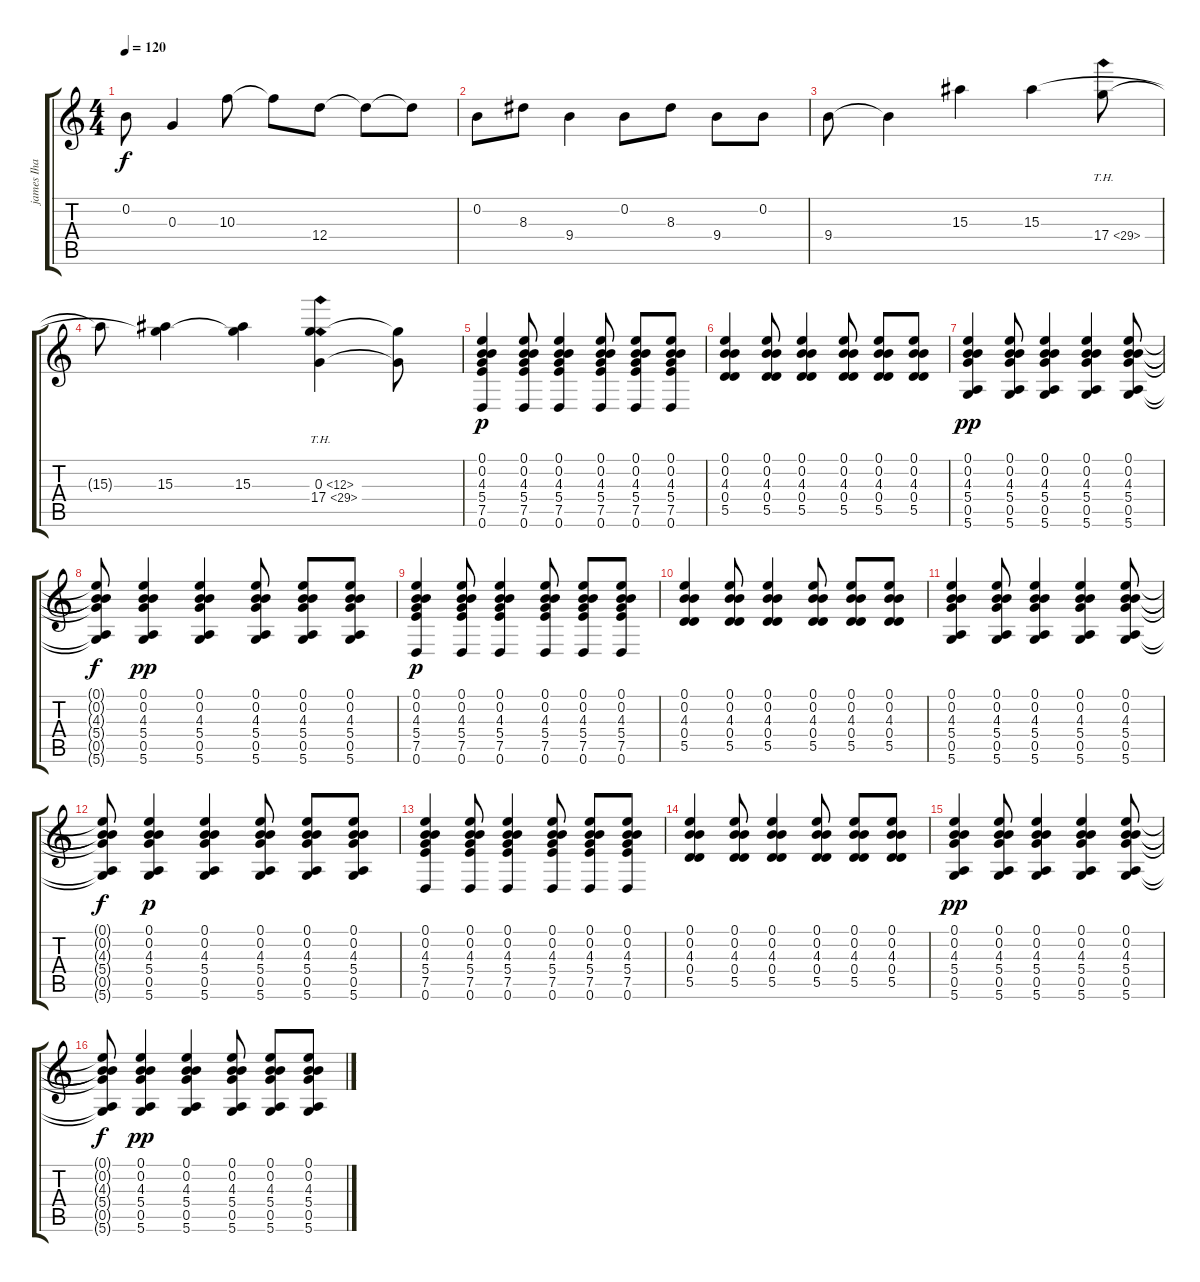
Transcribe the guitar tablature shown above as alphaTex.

\track ("james Iha" "james Iha") {instrument electricguitarclean}
\staff {score tabs}
\tuning (E4 B3 G3 D3 A2 D2) {hide}
\ts (4 4)
\tempo 120
\clef g2
\ks c
0.2.8{dy f} 0.3.4 10.3.8 10.3{t}.8 12.4.8 12.4{t}.8 12.4{t}.8 |
0.2.8 8.3.8 9.4.4 0.2.8 8.3.8 9.4.8 0.2.8 |
9.4.8 9.4{t}.4 15.3.4 15.3.4 17.4{th 12}.8 |
15.3{t}.8 (15.3 17.4{t}).4 (15.3 17.4{t}).4 (0.3{th 12} 17.4{th 12}).4 (0.3{t} 17.4{t}).8 |
(0.1 0.2 4.3 5.4 7.5 0.6).4{dy p volume 8 instrument electricguitarclean} (0.1 0.2 4.3 5.4 7.5 0.6).8 (0.1 0.2 4.3 5.4 7.5 0.6).4 (0.1 0.2 4.3 5.4 7.5 0.6).8 (0.1 0.2 4.3 5.4 7.5 0.6).8 (0.1 0.2 4.3 5.4 7.5 0.6).8 |
(0.1 0.2 4.3 0.4 5.5).4 (0.1 0.2 4.3 0.4 5.5).8 (0.1 0.2 4.3 0.4 5.5).4 (0.1 0.2 4.3 0.4 5.5).8 (0.1 0.2 4.3 0.4 5.5).8 (0.1 0.2 4.3 0.4 5.5).8 |
(0.1 0.2 4.3 5.4 0.5 5.6).4{dy pp} (0.1 0.2 4.3 5.4 0.5 5.6).8 (0.1 0.2 4.3 5.4 0.5 5.6).4 (0.1 0.2 4.3 5.4 0.5 5.6).4 (0.1 0.2 4.3 5.4 0.5 5.6).8 |
(0.1{t} 0.2{t} 4.3{t} 5.4{t} 0.5{t} 5.6{t}).8{dy f} (0.1 0.2 4.3 5.4 0.5 5.6).4{dy pp} (0.1 0.2 4.3 5.4 0.5 5.6).4 (0.1 0.2 4.3 5.4 0.5 5.6).8 (0.1 0.2 4.3 5.4 0.5 5.6).8 (0.1 0.2 4.3 5.4 0.5 5.6).8 |
(0.1 0.2 4.3 5.4 7.5 0.6).4{dy p} (0.1 0.2 4.3 5.4 7.5 0.6).8 (0.1 0.2 4.3 5.4 7.5 0.6).4 (0.1 0.2 4.3 5.4 7.5 0.6).8 (0.1 0.2 4.3 5.4 7.5 0.6).8 (0.1 0.2 4.3 5.4 7.5 0.6).8 |
(0.1 0.2 4.3 0.4 5.5).4 (0.1 0.2 4.3 0.4 5.5).8 (0.1 0.2 4.3 0.4 5.5).4 (0.1 0.2 4.3 0.4 5.5).8 (0.1 0.2 4.3 0.4 5.5).8 (0.1 0.2 4.3 0.4 5.5).8 |
(0.1 0.2 4.3 5.4 0.5 5.6).4 (0.1 0.2 4.3 5.4 0.5 5.6).8 (0.1 0.2 4.3 5.4 0.5 5.6).4 (0.1 0.2 4.3 5.4 0.5 5.6).4 (0.1 0.2 4.3 5.4 0.5 5.6).8 |
(0.1{t} 0.2{t} 4.3{t} 5.4{t} 0.5{t} 5.6{t}).8{dy f} (0.1 0.2 4.3 5.4 0.5 5.6).4{dy p} (0.1 0.2 4.3 5.4 0.5 5.6).4 (0.1 0.2 4.3 5.4 0.5 5.6).8 (0.1 0.2 4.3 5.4 0.5 5.6).8 (0.1 0.2 4.3 5.4 0.5 5.6).8 |
(0.1 0.2 4.3 5.4 7.5 0.6).4 (0.1 0.2 4.3 5.4 7.5 0.6).8 (0.1 0.2 4.3 5.4 7.5 0.6).4 (0.1 0.2 4.3 5.4 7.5 0.6).8 (0.1 0.2 4.3 5.4 7.5 0.6).8 (0.1 0.2 4.3 5.4 7.5 0.6).8 |
(0.1 0.2 4.3 0.4 5.5).4 (0.1 0.2 4.3 0.4 5.5).8 (0.1 0.2 4.3 0.4 5.5).4 (0.1 0.2 4.3 0.4 5.5).8 (0.1 0.2 4.3 0.4 5.5).8 (0.1 0.2 4.3 0.4 5.5).8 |
(0.1 0.2 4.3 5.4 0.5 5.6).4{dy pp} (0.1 0.2 4.3 5.4 0.5 5.6).8 (0.1 0.2 4.3 5.4 0.5 5.6).4 (0.1 0.2 4.3 5.4 0.5 5.6).4 (0.1 0.2 4.3 5.4 0.5 5.6).8 |
(0.1{t} 0.2{t} 4.3{t} 5.4{t} 0.5{t} 5.6{t}).8{dy f} (0.1 0.2 4.3 5.4 0.5 5.6).4{dy pp} (0.1 0.2 4.3 5.4 0.5 5.6).4 (0.1 0.2 4.3 5.4 0.5 5.6).8 (0.1 0.2 4.3 5.4 0.5 5.6).8 (0.1 0.2 4.3 5.4 0.5 5.6).8
